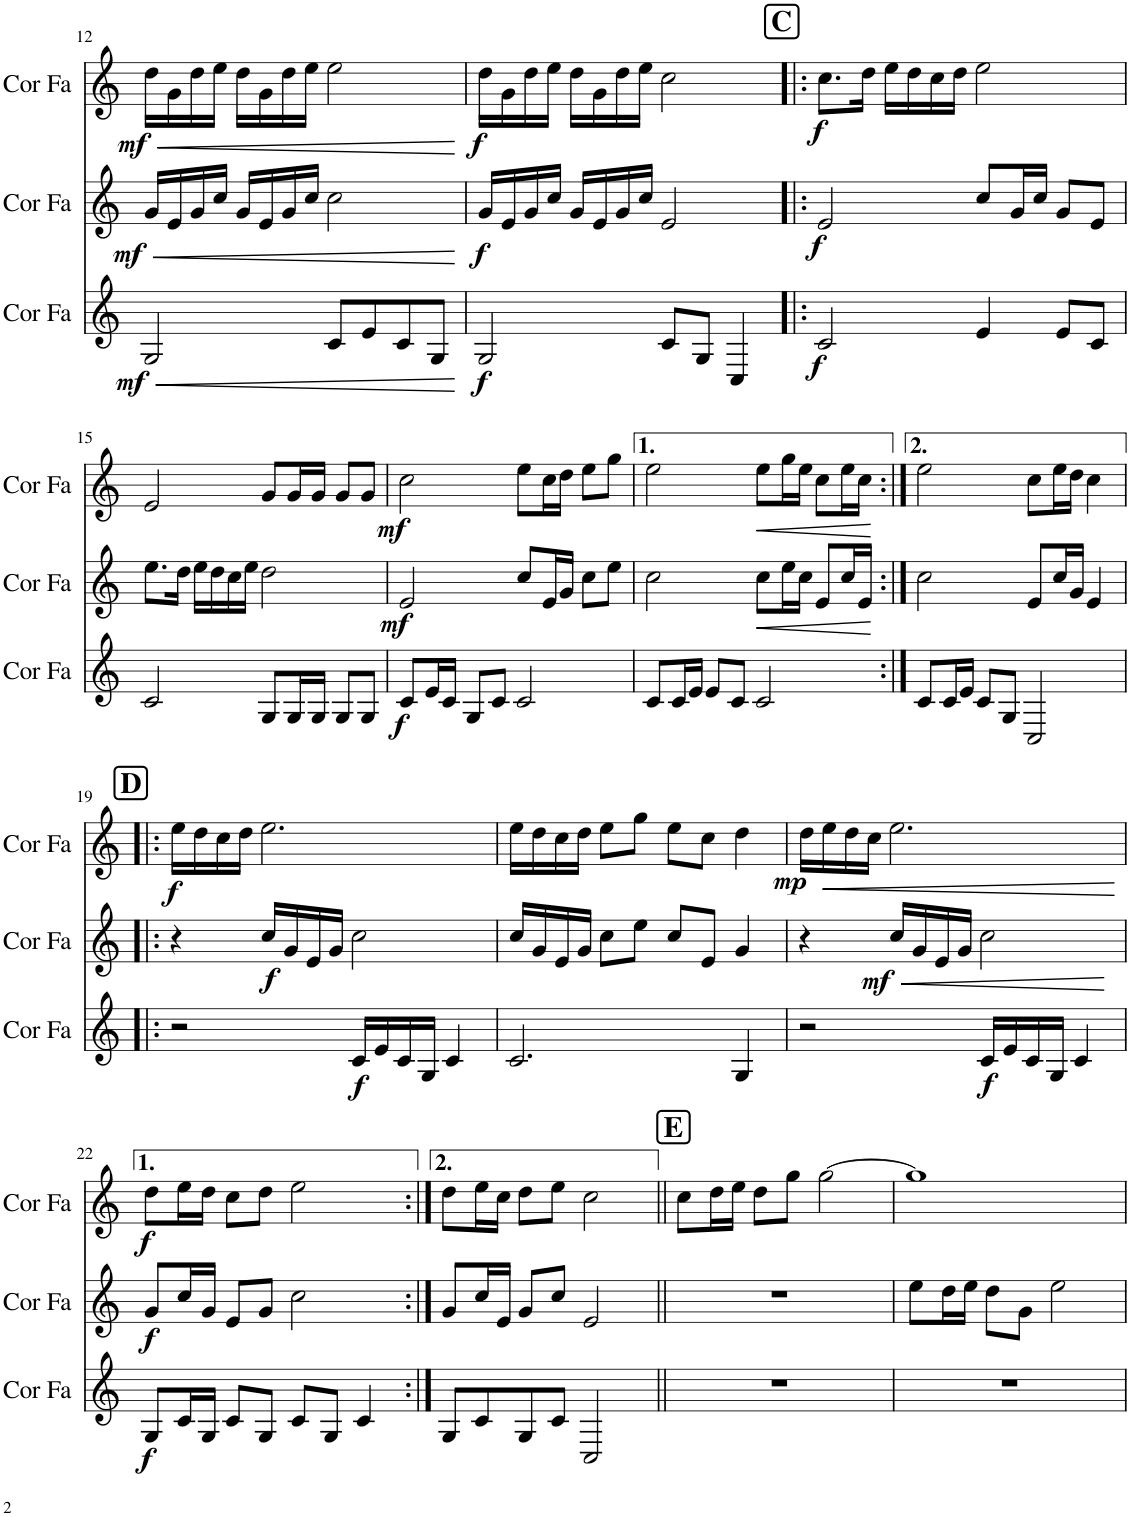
**kern	**dynam	**kern	**dynam	**kern	**dynam
*part3	*part3	*part2	*part2	*part1	*part1
*staff3	*staff3	*staff2	*staff2	*staff1	*staff1
*I"Cor en Fa	*	*I"Cor en Fa	*	*I"Cor en Fa	*
*I'Cor Fa	*	*I'Cor Fa	*	*I'Cor Fa	*
!!LO:PB:g=z
*clefG2	*	*clefG2	*	*clefG2	*
*Trd4c7	*	*Trd4c7	*	*Trd4c7	*
*k[]	*	*k[]	*	*k[]	*
*M4/4	*	*M4/4	*	*M4/4	*
=12	=12	=12	=12	=12	=12
!	!LO:HP:b	!	!LO:HP:b	!	!LO:HP:b
!	!LO:DY:n=1:b	!	!LO:DY:n=1:b	!	!LO:DY:n=1:b
2G/	< mf	16g/LL	< mf	16dd\LL	< mf
.	.	16e/	.	16g\	.
.	.	16g/	.	16dd\	.
.	.	16cc/JJ	.	16ee\JJ	.
.	.	16g/LL	.	16dd\LL	.
.	.	16e/	.	16g\	.
.	.	16g/	.	16dd\	.
.	.	16cc/JJ	.	16ee\JJ	.
8c/L	.	2cc\	.	2ee\	.
8e/	.	.	.	.	.
8c/	.	.	.	.	.
8G/J	.	.	.	.	.
.	[	.	[	.	[
=13	=13	=13	=13	=13	=13
!	!LO:DY:b	!	!LO:DY:b	!	!LO:DY:b
2G/	f	16g/LL	f	16dd\LL	f
.	.	16e/	.	16g\	.
.	.	16g/	.	16dd\	.
.	.	16cc/JJ	.	16ee\JJ	.
.	.	16g/LL	.	16dd\LL	.
.	.	16e/	.	16g\	.
.	.	16g/	.	16dd\	.
.	.	16cc/JJ	.	16ee\JJ	.
8c/L	.	2e/	.	2cc\	.
8G/J	.	.	.	.	.
4C/	.	.	.	.	.
!!LO:REH:place=s1:a:B:cj:fs=14:t=C
=14!|:	=14!|:	=14!|:	=14!|:	=14!|:	=14!|:
!	!LO:DY:b	!	!LO:DY:b	!	!LO:DY:b
2c/	f	2e/	f	8.cc\L	f
.	.	.	.	16dd\Jk	.
.	.	.	.	16ee\LL	.
.	.	.	.	16dd\	.
.	.	.	.	16cc\	.
.	.	.	.	16dd\JJ	.
4e/	.	8cc/L	.	2ee\	.
.	.	16g/L	.	.	.
.	.	16cc/JJ	.	.	.
8e/L	.	8g/L	.	.	.
8c/J	.	8e/J	.	.	.
!!LO:LB:g=z
=15	=15	=15	=15	=15	=15
2c/	.	8.ee\L	.	2e/	.
.	.	16dd\Jk	.	.	.
.	.	16ee\LL	.	.	.
.	.	16dd\	.	.	.
.	.	16cc\	.	.	.
.	.	16ee\JJ	.	.	.
8G/L	.	2dd\	.	8g/L	.
16G/L	.	.	.	16g/L	.
16G/JJ	.	.	.	16g/JJ	.
8G/L	.	.	.	8g/L	.
8G/J	.	.	.	8g/J	.
=16	=16	=16	=16	=16	=16
!	!LO:DY:b	!	!LO:DY:b	!	!LO:DY:b
8c/L	f	2e/	mf	2cc\	mf
16e/L	.	.	.	.	.
16c/JJ	.	.	.	.	.
8G/L	.	.	.	.	.
8c/J	.	.	.	.	.
2c/	.	8cc/L	.	8ee\L	.
.	.	16e/L	.	16cc\L	.
.	.	16g/JJ	.	16dd\JJ	.
.	.	8cc\L	.	8ee\L	.
.	.	8ee\J	.	8gg\J	.
=17	=17	=17	=17	=17	=17
8c/L	.	2cc\	.	2ee\	.
16c/L	.	.	.	.	.
16e/JJ	.	.	.	.	.
8e/L	.	.	.	.	.
8c/J	.	.	.	.	.
!	!	!	!LO:HP:b	!	!LO:HP:b
2c/	.	8cc\L	<	8ee\L	<
.	.	16ee\L	.	16gg\L	.
.	.	16cc\JJ	.	16ee\JJ	.
.	.	8e/L	.	8cc\L	.
.	.	16cc/L	.	16ee\L	.
.	.	16e/JJ	.	16cc\JJ	.
.	.	.	[	.	[
=18:|!	=18:|!	=18:|!	=18:|!	=18:|!	=18:|!
8c/L	.	2cc\	.	2ee\	.
16c/L	.	.	.	.	.
16e/JJ	.	.	.	.	.
8c/L	.	.	.	.	.
8G/J	.	.	.	.	.
2C/	.	8e/L	.	8cc\L	.
.	.	16cc/L	.	16ee\L	.
.	.	16g/JJ	.	16dd\JJ	.
.	.	4e/	.	4cc\	.
!!LO:LB:g=z
!!LO:REH:place=s1:a:B:cj:fs=14:t=D
=19!|:	=19!|:	=19!|:	=19!|:	=19!|:	=19!|:
!	!	!	!	!	!LO:DY:b
2r	.	4r	.	16ee\LL	f
.	.	.	.	16dd\	.
.	.	.	.	16cc\	.
.	.	.	.	16dd\JJ	.
!	!	!	!LO:DY:b	!	!
.	.	16cc/LL	f	2.ee\	.
.	.	16g/	.	.	.
.	.	16e/	.	.	.
.	.	16g/JJ	.	.	.
!	!LO:DY:b	!	!	!	!
16c/LL	f	2cc\	.	.	.
16e/	.	.	.	.	.
16c/	.	.	.	.	.
16G/JJ	.	.	.	.	.
4c/	.	.	.	.	.
=20	=20	=20	=20	=20	=20
2.c/	.	16cc/LL	.	16ee\LL	.
.	.	16g/	.	16dd\	.
.	.	16e/	.	16cc\	.
.	.	16g/JJ	.	16dd\JJ	.
.	.	8cc\L	.	8ee\L	.
.	.	8ee\J	.	8gg\J	.
.	.	8cc/L	.	8ee\L	.
.	.	8e/J	.	8cc\J	.
4G/	.	4g/	.	4dd\	.
=21	=21	=21	=21	=21	=21
!	!	!	!	!	!LO:DY:b
2r	.	4r	.	16dd\LL	mp
!	!	!	!	!	!LO:HP:b
.	.	.	.	16ee\	<
.	.	.	.	16dd\	.
.	.	.	.	16cc\JJ	.
!	!	!	!LO:HP:b	!	!
!	!	!	!LO:DY:n=1:b	!	!
.	.	16cc/LL	< mf	2.ee\	.
.	.	16g/	.	.	.
.	.	16e/	.	.	.
.	.	16g/JJ	.	.	.
!	!LO:DY:b	!	!	!	!
16c/LL	f	2cc\	.	.	.
16e/	.	.	.	.	.
16c/	.	.	.	.	.
16G/JJ	.	.	.	.	.
4c/	.	.	.	.	.
.	.	.	[	.	[
!!LO:LB:g=z
=22	=22	=22	=22	=22	=22
!	!LO:DY:b	!	!LO:DY:b	!	!LO:DY:b
8G/L	f	8g/L	f	8dd\L	f
16c/L	.	16cc/L	.	16ee\L	.
16G/JJ	.	16g/JJ	.	16dd\JJ	.
8c/L	.	8e/L	.	8cc\L	.
8G/J	.	8g/J	.	8dd\J	.
8c/L	.	2cc\	.	2ee\	.
8G/J	.	.	.	.	.
4c/	.	.	.	.	.
=23:|!	=23:|!	=23:|!	=23:|!	=23:|!	=23:|!
8G/L	.	8g/L	.	8dd\L	.
8c/	.	16cc/L	.	16ee\L	.
.	.	16e/JJ	.	16cc\JJ	.
8G/	.	8g/L	.	8dd\L	.
8c/J	.	8cc/J	.	8ee\J	.
2C/	.	2e/	.	2cc\	.
!!LO:REH:place=s1:a:B:cj:fs=14:t=E
=24||	=24||	=24||	=24||	=24||	=24||
1r	.	1r	.	8cc\L	.
.	.	.	.	16dd\L	.
.	.	.	.	16ee\JJ	.
.	.	.	.	8dd\L	.
.	.	.	.	8gg\J	.
.	.	.	.	[2gg\	.
=25	=25	=25	=25	=25	=25
1r	.	8ee\L	.	1gg]	.
.	.	16dd\L	.	.	.
.	.	16ee\JJ	.	.	.
.	.	8dd\L	.	.	.
.	.	8g\J	.	.	.
.	.	2ee\	.	.	.
=	=	=	=	=	=
*-	*-	*-	*-	*-	*-
